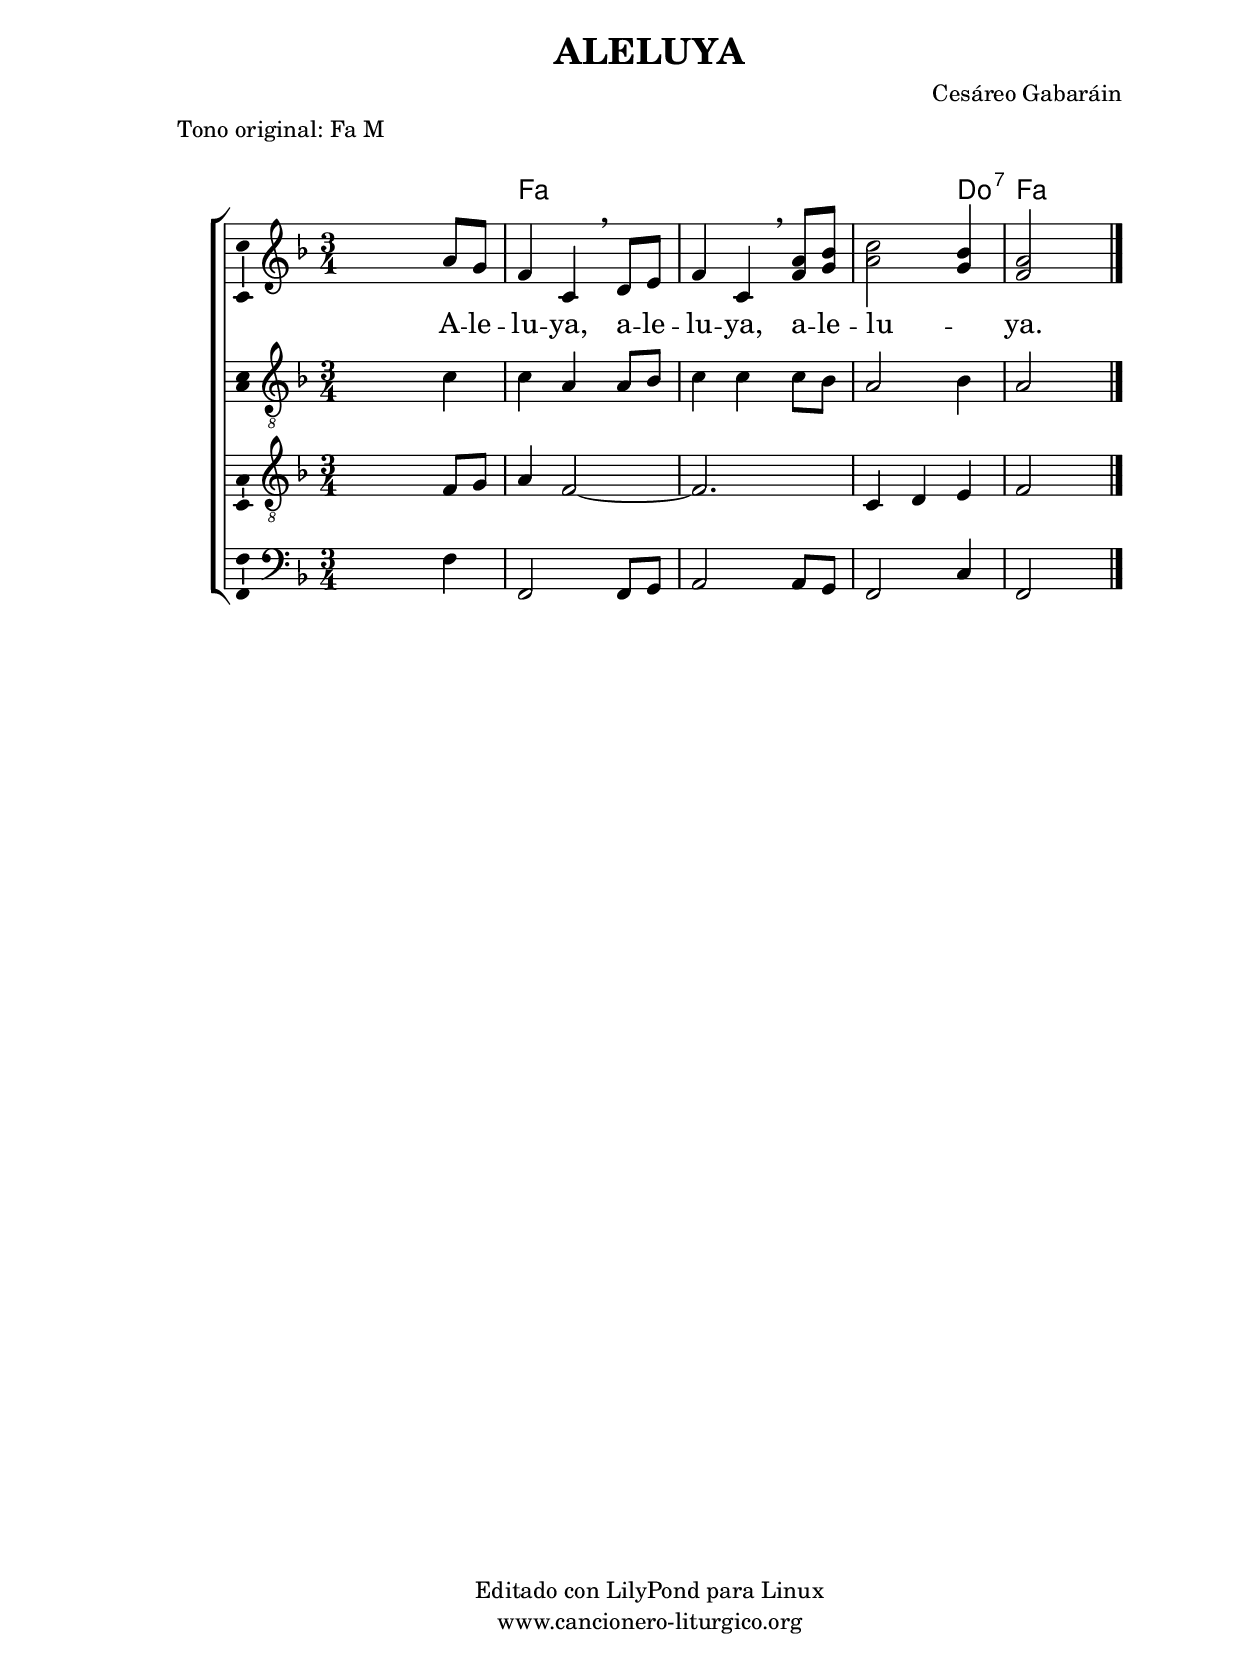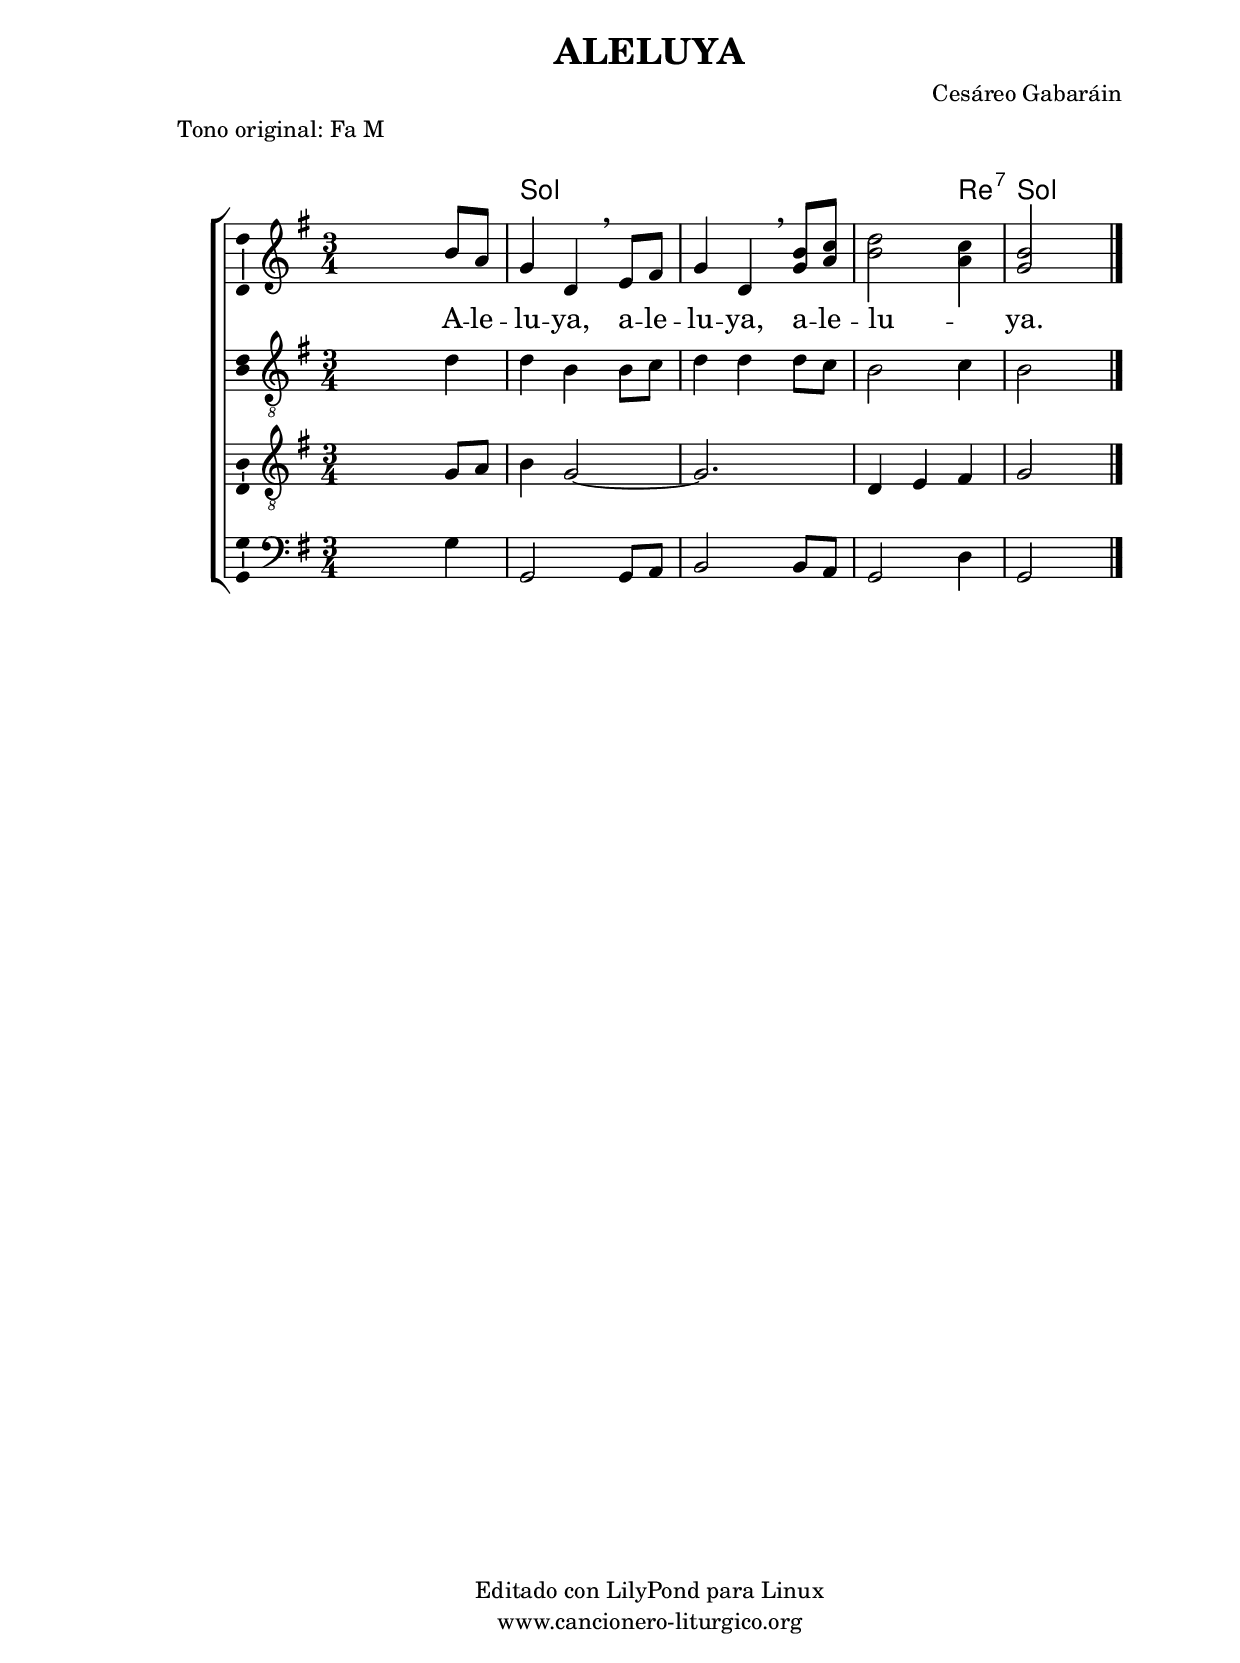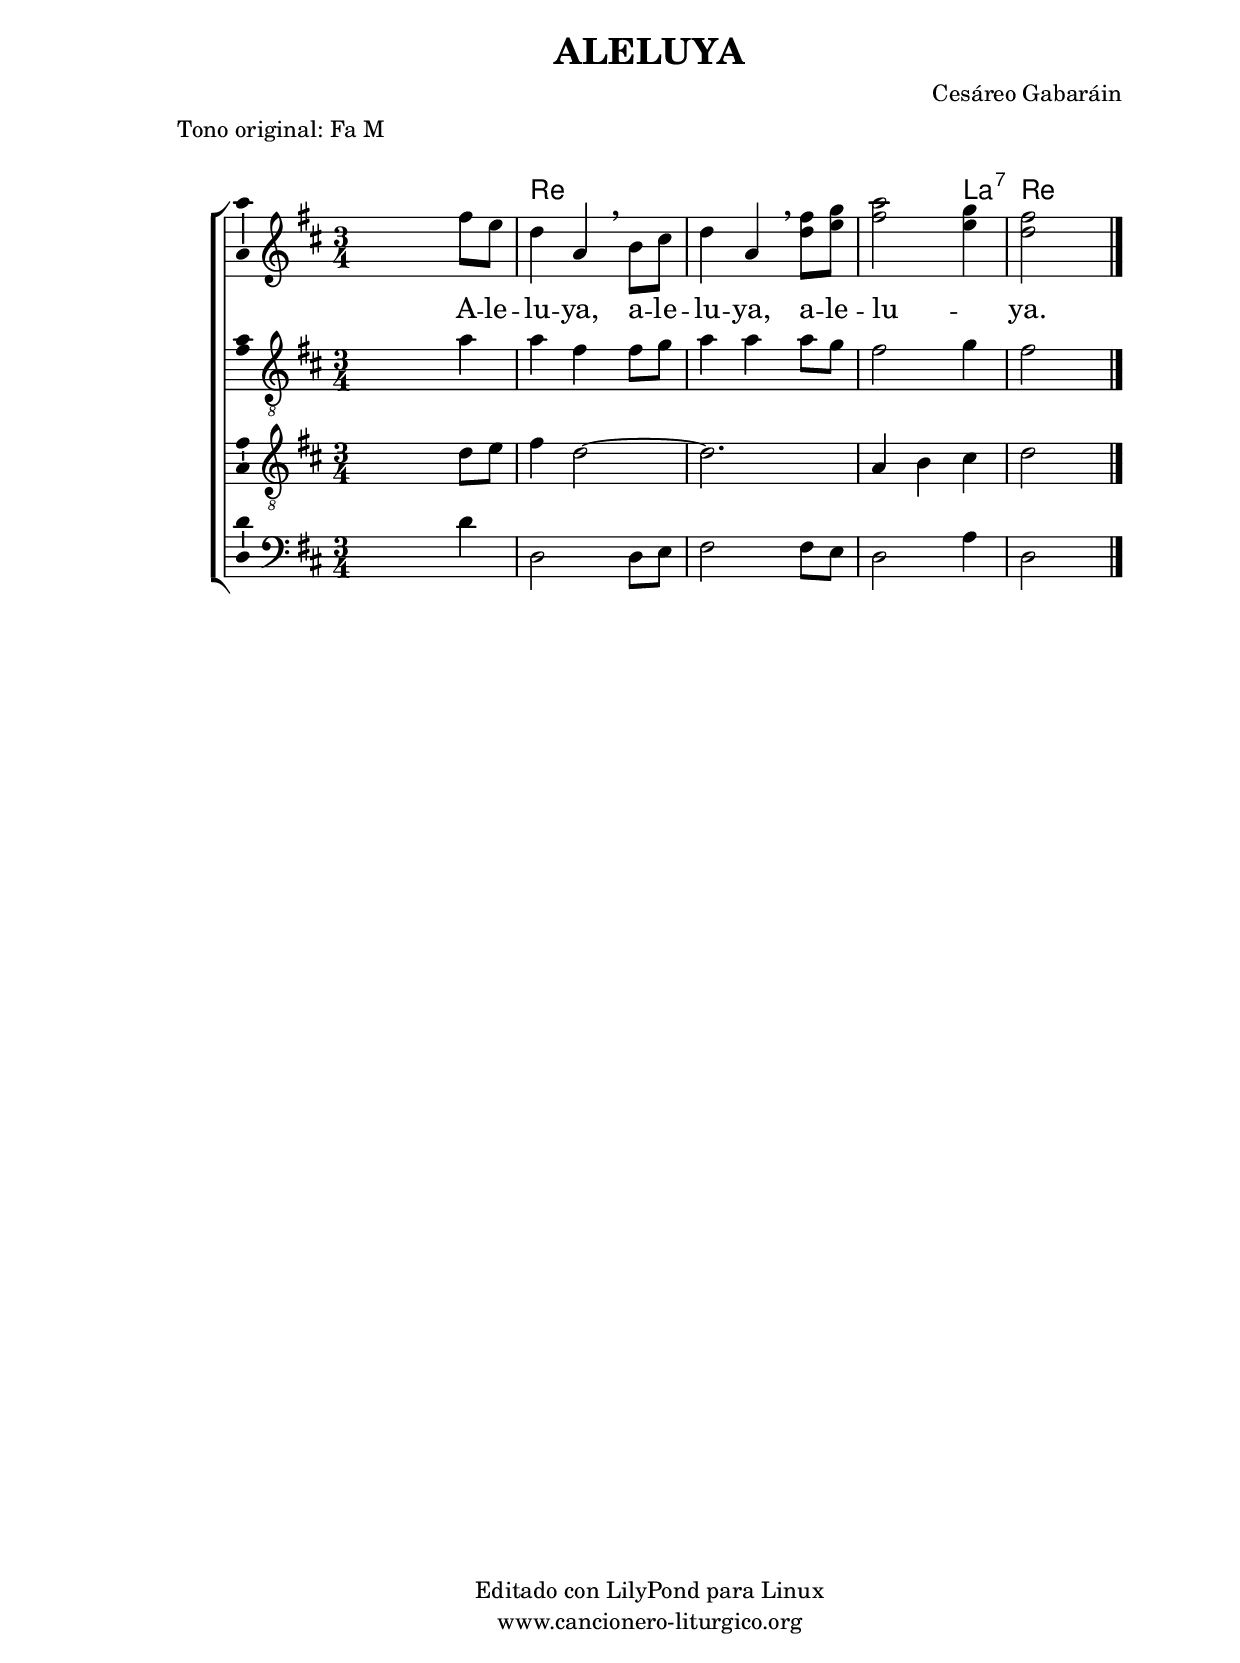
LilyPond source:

%
%para convertir .midi en .wav:
%timidity filename.midi -Ow -o finename.wav
%
%
%Para convertir de .wav a .mp3:
%lame -h -m j filename.wav
%
%
%para escuchar el midi:
%timidity nombrefichero.midi
%

%versión de lilypond para la que se ha escrito esta partitura:
\version "2.16.0"

	%Tamaño papel
	#(set-default-paper-size "a4")
	%Tamaño partitura
	#(set-global-staff-size 20)
	%No responde al pulsar sobre una nota
	#(ly:set-option 'point-and-click #f)

%parámetros del encabezamiento:
\header {
	title = "ALELUYA"
	subtitle = ""
	composer = "Cesáreo Gabaráin"
	poet = ""
	meter = "Tono original: Fa M"
	arranger = ""
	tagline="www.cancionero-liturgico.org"
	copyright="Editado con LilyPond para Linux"
	}

%parámetros asociados al papel:
\paper  {
	oddHeaderMarkup = \markup {\fill-line { \on-the-fly #not-first-page \fromproperty #'header:title \on-the-fly #not-first-page \fromproperty #'header:composer }}
	evenHeaderMarkup = \markup {\fill-line { \fromproperty #'header:composer \fromproperty #'header:title }}
	#(set-paper-size "a4")
	print-page-number = ##f
	first-page-number = 1
	print-first-page-number = ##f
%	head-separation = 3.0 \cm
	top-margin = 2.0 \cm
	bottom-margin = 0.5\cm
%%%	bottom-margin = 0.9\cm
	left-margin = 3.0 \cm
	line-width = 16.0 \cm 
	indent = 8\mm
	interscoreline = 2.\mm
	between-system-space = 15\mm
%	para que las partituras no llenen la hoja:
	ragged-bottom = ##t
%	idem para la última hoja:
	ragged-last-bottom = ##f
%	para que las partituras llenen el ancho del papel:
	ragged-last = ##f
	after-title-space = 2.5 \cm
%page-count=1
%system-count=1

	%Flexible Vertical Spacing
%	markup-markup-spacing =
%	#'((basic-distance . 15) (minimum-distance . 15) (padding . 3))
	markup-system-spacing =
	#'((basic-distance . 15) (minimum-distance . 15) (padding . 3))
	system-system-spacing =
	#'((basic-distance . 15) (minimum-distance . 15) (padding . 3))
	score-system-spacing =
	#'((basic-distance . 15) (minimum-distance . 15) (padding . 5))
%	top-system-spacing = % header
%	#'((basic-distance . 8) (minimum-distance . 0) (padding . 0))
%	top-markup-spacing =
%	#'((basic-distance . 20) (minimum-distance . 20) (padding . 0))
	last-bottom-spacing = % footer
	#'((basic-distance . 5) (minimum-distance . 5) (padding . 0))
%	score-markup-spacing =
%	#'((basic-distance . 16) (minimum-distance . 13) (padding . 0))

	}


%parámetros que afectan a toda la partitura:
global =  {
	%clave de sol (G):
	\clef G
	%armadura:
%	\transpose e d
	\key f \major
	\tempo 4=100
	\set Score.tempoHideNote = ##t
	}


acordes = {
	\italianChords
	\chordmode {
%	\transpose e d
{

s2.
f2. f f2 c4:7 f2.

	}
	}
}


melodia = 
%	\transpose e d
{
	\relative c''{

	\time 3/4

s2 a8 g
f4 c \breathe d8 e
f4 c \breathe <f a>8 <g bes>
<a c>2 <g bes>4
<f a>2 s4

	\bar "|."
	}
	}


melodiados = 
%	\transpose e d
{
	\clef "G_8"

	\relative c'{
	\time 3/4

s2 c4
c4 a a8 bes
c4 c c8 bes
a2 bes4
a2 s4

	\bar "|."
	}
	}

melodiatres = 
%	\transpose e d
{
%%%%	%clave de fa (F):
%%%	\clef F
	\clef "G_8"

	\relative c{
	\time 3/4

s2 f8 g
a4 f2~
f2.
c4 d e
f2 s4

	\bar "|."
	}
	}

melodiacuatro = 
%	\transpose e d
{
	%clave de fa (F):
	\clef F

	\relative c{
	\time 3/4

s2 f4
f,2 f8 g
a2 a8 g
f2 c'4
f,2 s4

	\bar "|."
	}
	}


texto = \lyricmode {
A -- le -- lu -- ya,
a -- le -- lu -- ya,
a -- le -- lu -- _ ya.

	}


acordesStaff = \context ChordNames = acordesStaff <<
	\set chordChanges = ##t
	\acordes
	>>


vozStaff = \context Voice = vozStaff
\with {\consists "Ambitus_engraver"}
<<
%	\set Staff.instrumentName = ""
%	\set Staff.shortInstrumentName = ""
%	\set Staff.midiInstrument = #"clarinet"
%	\set Staff.midiInstrument = #"cello"
	\set Staff.midiInstrument = #"flute"
%	\set Staff.midiInstrument = #"electric guitar (jazz)"
%	\set Staff.midiInstrument = #"english horn"
%	\set Staff.midiInstrument = #"violin"
%	\set Staff.midiInstrument = #"glockenspiel"
	\set Staff.midiMinimumVolume = #0.7
	\set Staff.midiMaximumVolume = #0.9
	\global
	\melodia
	>>

vozdosStaff = \context Voice = vozdosStaff
\with {\consists "Ambitus_engraver"}
<<
	\override Staff.StaffSymbol #'staff-space = #(magstep -0.35)
	\set Staff.midiInstrument = #"english horn"
	\set Staff.midiMinimumVolume = #0.7
	\set Staff.midiMaximumVolume = #0.9
	\global
	\melodiados
	>>

voztresStaff = \context Voice = voztresStaff
\with {\consists "Ambitus_engraver"}
<<
	\override Staff.StaffSymbol #'staff-space = #(magstep -0.35)
	\set Staff.midiInstrument = #"violin"
	\set Staff.midiMinimumVolume = #0.7
	\set Staff.midiMaximumVolume = #0.9
	\global
	\relative c' \melodiatres
	>>

vozcuatroStaff = \context Voice = vozcuatroStaff
\with {\consists "Ambitus_engraver"}
<<
	\override Staff.StaffSymbol #'staff-space = #(magstep -0.35)
	\set Staff.midiInstrument = #"flute"
	\set Staff.midiMinimumVolume = #0.7
	\set Staff.midiMaximumVolume = #0.9
	\global
	\relative c' \melodiacuatro
	>>

textoStaff = \context Lyrics = textoStaff <<
	\lyricsto vozStaff \texto
	>>

\book {
	\score {
		\context ChoirStaff {
%			\override StaffGroup.SystemStartBracket #'collapse-height = #1
%			\override Score.SystemStartBar #'collapse-height = #1
			<<
			\acordesStaff
			\vozStaff
			\textoStaff
			\vozdosStaff
			\voztresStaff
			\vozcuatroStaff
			>>
			}
		\layout {
	    		\context {
				\Lyrics
				\override LyricText #'font-size = #2
				}
	   		 \context {
				\Score
				\override StaffSymbol #'staff-space = #(magstep +3)
				}
			}
		}
	\score {
		\unfoldRepeats
		\context ChoirStaff {
			<<
			\acordesStaff
			\vozStaff
			\vozdosStaff
			\voztresStaff
			\vozcuatroStaff
			>>
			}
		\midi {
	  		\context {
	  			\Score
				tempoWholesPerMinute = #(ly:make-moment 70 4)
				}
			}
		}
	}



#(define output-suffix "C")
\book {
	\score {
		\context ChoirStaff {
%			\override StaffGroup.SystemStartBracket #'collapse-height = #1
%			\override Score.SystemStartBar #'collapse-height = #1
\transpose c d
			<<
			\acordesStaff
			\vozStaff
			\textoStaff
			\vozdosStaff
			\voztresStaff
			\vozcuatroStaff
			>>
			}
		\layout {
	    		\context {
				\Lyrics
				\override LyricText #'font-size = #2
				}
	   		 \context {
				\Score
				\override StaffSymbol #'staff-space = #(magstep +3)
				}
			}
		}
	}

#(define output-suffix "S")
\book {
	\score {
		\context ChoirStaff {
%			\override StaffGroup.SystemStartBracket #'collapse-height = #1
%			\override Score.SystemStartBar #'collapse-height = #1
\transpose c a
			<<
			\acordesStaff
			\vozStaff
			\textoStaff
			\vozdosStaff
			\voztresStaff
			\vozcuatroStaff
			>>
			}
		\layout {
	    		\context {
				\Lyrics
				\override LyricText #'font-size = #2
				}
	   		 \context {
				\Score
				\override StaffSymbol #'staff-space = #(magstep +3)
				}
			}
		}
	}


